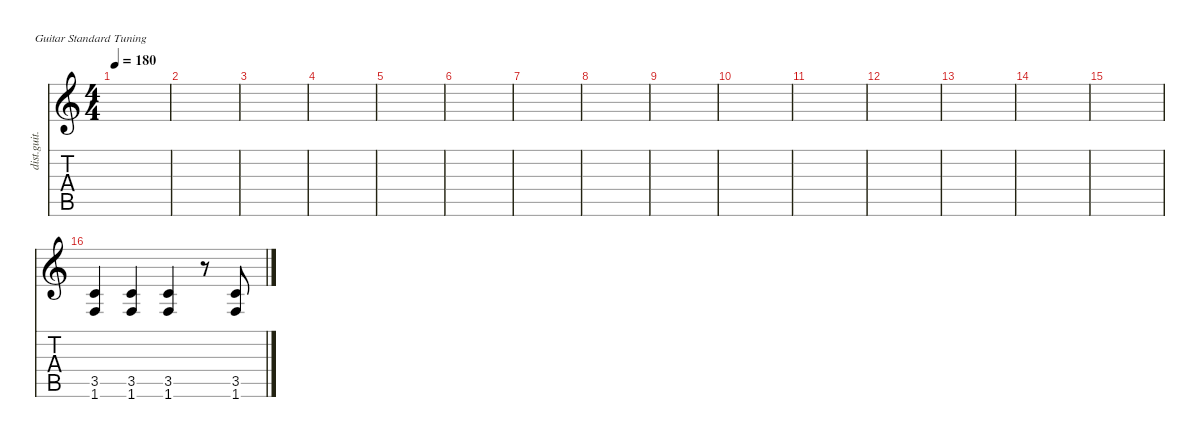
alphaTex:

\defaultSystemsLayout 4
\hideDynamics
\bracketExtendMode nobrackets
\otherSystemsTrackNameOrientation horizontal
\track ("Rhythm" "dist.guit.") {instrument distortionguitar}
\staff {score tabs}
\tuning (E4 B3 G3 D3 A2 E2)
\ts (4 4)
\tempo 180
\clef g2
\ks c
|
|
|
|
|
|
|
|
|
|
|
|
|
|
|
(3.5 1.6).4 (3.5 1.6).4 (3.5 1.6).4 r.8 (3.5 1.6).8
